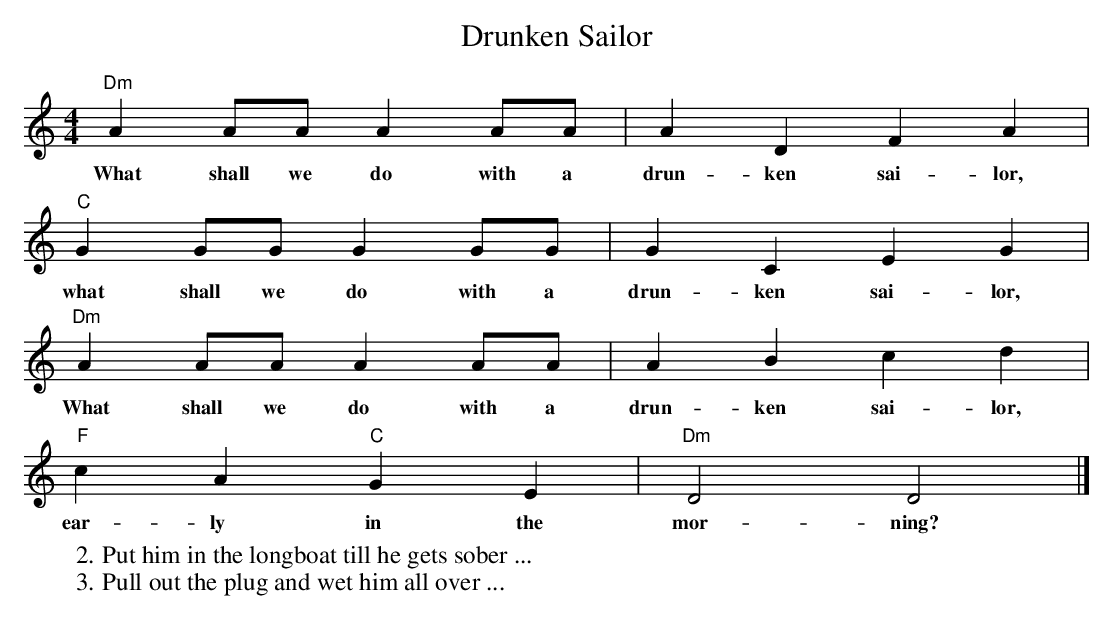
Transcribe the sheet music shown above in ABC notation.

X:1
T:Drunken Sailor
M:4/4
L:1/8
K:C
"Dm"A2AA A2AA | A2D2F2A2 |
w:What shall we do with a drun-ken sai-lor,
"C"G2GG G2GG | G2C2E2G2 |
w:what shall we do with a drun-ken sai-lor,
"Dm"A2AA A2AA | A2B2c2d2 |
w:What shall we do with a drun-ken sai-lor,
"F"c2A2"C"G2E2 | "Dm"D4D4 |]
w:ear-ly in the mor-ning?
W:2. Put him in the longboat till he gets sober ...
W:3. Pull out the plug and wet him all over ...
